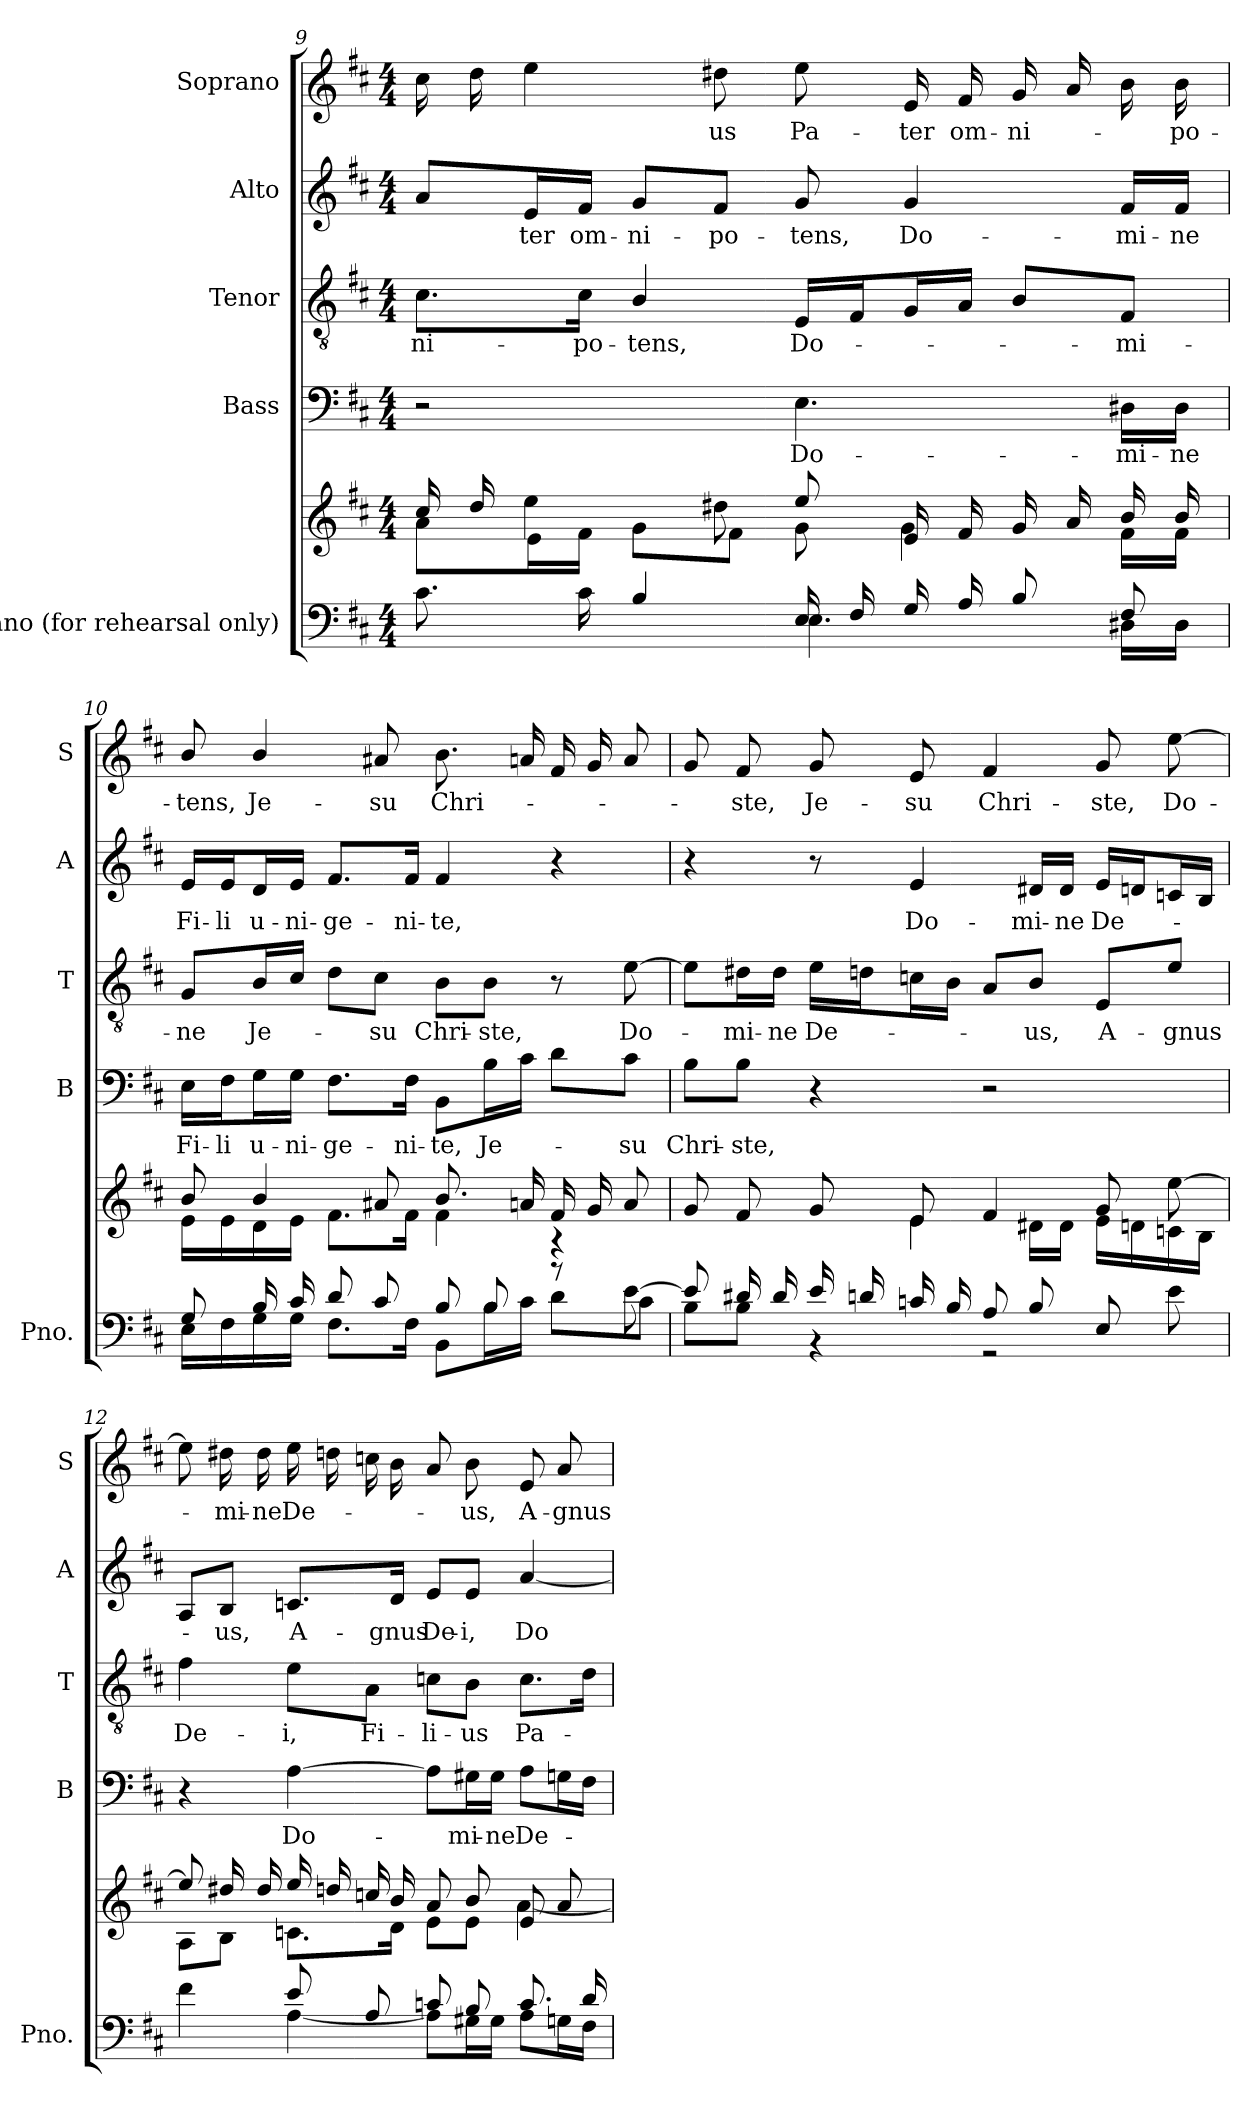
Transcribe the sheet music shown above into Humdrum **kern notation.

**kern	**kern	**kern	**text	**kern	**text	**kern	**text	**kern	**text
*part5	*part5	*part4	*part4	*part3	*part3	*part2	*part2	*part1	*part1
*staff6	*staff5	*staff4	*staff4	*staff3	*staff3	*staff2	*staff2	*staff1	*staff1
*I"Piano (for rehearsal only)	*	*I"Bass	*	*I"Tenor	*	*I"Alto	*	*I"Soprano	*
*I'Pno.	*	*I'B	*	*I'T	*	*I'A	*	*I'S	*
!!LO:LB:g=z
*clefF4	*clefG2	*clefF4	*	*clefGv2	*	*clefG2	*	*clefG2	*
*k[f#c#]	*k[f#c#]	*k[f#c#]	*	*k[f#c#]	*	*k[f#c#]	*	*k[f#c#]	*
*M4/4	*M4/4	*M4/4	*	*M4/4	*	*M4/4	*	*M4/4	*
=9	=9	=9	=9	=9	=9	=9	=9	=9	=9
*^	*^	*	*	*	*	*	*	*	*
!	!	!	!	!	!	!	!LO:LY:b	!	!	!	!
8.c#\	2ryy	16cc#/LL	8a\L	2r	.	8.c#\L	-ni-	8a/L	.	16cc#\LL	.
.	.	16dd/JL	.	.	.	.	.	.	.	16dd\JL	.
!	!	!	!	!	!	!	!	!	!LO:LY:b	!	!
.	.	4ee\	16e\L	.	.	.	.	16e/L	-ter	4ee\	.
!	!	!	!	!	!	!	!LO:LY:b	!	!LO:LY:b	!	!
16c#\	.	.	16f#\JJ	.	.	16c#\Jk	-po-	16f#/JJ	om-	.	.
!	!	!	!	!	!	!	!LO:LY:b	!	!LO:LY:b	!	!
4B/	.	.	8g\L	.	.	4B/	-tens,	8g/L	-ni-	.	.
!	!	!	!	!	!	!	!	!	!LO:LY:b	!	!LO:LY:b
.	.	8dd#X\	8f#\J	.	.	.	.	8f#/J	-po-	8dd#X\	-us
!	!	!	!	!	!LO:LY:b	!	!LO:LY:b	!	!LO:LY:b	!	!LO:LY:b
16E/	4.E\	8ee/	8g\	4.E\	Do-	16E/LL	Do-	8g/	-tens,	8ee\	Pa-
16F#/	.	.	.	.	.	16F#/J	.	.	.	.	.
!	!	!	!	!	!	!	!	!	!LO:LY:b	!	!LO:LY:b
16G/	.	16e/	4g\	.	.	16G/L	.	4g/	Do-	16e/	-ter
!	!	!	!	!	!	!	!	!	!	!	!LO:LY:b
16A/	.	16f#/	.	.	.	16A/JJ	.	.	.	16f#/	om-
!	!	!	!	!	!	!	!	!	!	!	!LO:LY:b
8B/	.	16g/	.	.	.	8B/L	.	.	.	16g/	-ni-
.	.	16a/	.	.	.	.	.	.	.	16a/	.
!	!	!	!	!	!LO:LY:b	!	!LO:LY:b	!	!LO:LY:b	!	!
8F#/	16D#X\LL	16b/	16f#\LL	16D#X\LL	-mi-	8F#/J	-mi-	16f#/LL	-mi-	16b\	.
!	!	!	!	!	!LO:LY:b	!	!	!	!LO:LY:b	!	!LO:LY:b
.	16D#\JJ	16b/	16f#\JJ	16D#\JJ	-ne	.	.	16f#/JJ	-ne	16b\	-po-
=10	=10	=10	=10	=10	=10	=10	=10	=10	=10	=10	=10
!	!	!	!	!	!LO:LY:b	!	!LO:LY:b	!	!LO:LY:b	!	!LO:LY:b
8G/	16E\LL	8b/	16e\LL	16E\LL	Fi-	8G/L	-ne	16e/LL	Fi-	8b/	-tens,
!	!	!	!	!	!LO:LY:b	!	!	!	!LO:LY:b	!	!
.	16F#\	.	16e\	16F#\J	-li	.	.	16e/J	-li	.	.
!	!	!	!	!	!LO:LY:b	!	!LO:LY:b	!	!LO:LY:b	!	!LO:LY:b
16B/	16G\	4b/	16d\	16G\L	u-	16B/L	Je-	16d/L	u-	4b/	Je-
!	!	!	!	!	!LO:LY:b	!	!	!	!LO:LY:b	!	!
16c#/	16G\JJ	.	16e\JJ	16G\JJ	-ni-	16c#/JJ	.	16e/JJ	-ni-	.	.
!	!	!	!	!	!LO:LY:b	!	!	!	!LO:LY:b	!	!
8d/	8.F#\L	.	8.f#\L	8.F#\L	-ge-	8d\L	.	8.f#/L	-ge-	.	.
!	!	!	!	!	!	!	!LO:LY:b	!	!	!	!LO:LY:b
8c#/	.	8a#X/	.	.	.	8c#\J	-su	.	.	8a#X/	-su
!	!	!	!	!	!LO:LY:b	!	!	!	!LO:LY:b	!	!
.	16F#\Jk	.	16f#\Jk	16F#\Jk	-ni-	.	.	16f#/Jk	-ni-	.	.
!	!	!	!	!	!LO:LY:b	!	!LO:LY:b	!	!LO:LY:b	!	!LO:LY:b
8B/	8BB\L	8.b/	4f#\	8BB\L	-te,	8B\L	Chri-	4f#/	-te,	8.b\	Chri-
!	!	!	!	!	!LO:LY:b	!	!LO:LY:b	!	!	!	!
8B/	16B\L	.	.	16B\L	Je-	8B\J	-ste,	.	.	.	.
.	16c#\JJ	16an/	.	16c#\JJ	.	.	.	.	.	16an/	.
8r	8d\L	16f#/	4r	8d\L	.	8r	.	4r	.	16f#/	.
.	.	16g/	.	.	.	.	.	.	.	16g/	.
!	!	!	!	!	!LO:LY:b	!	!LO:LY:b	!	!	!	!
[>8e\	8c#\J	8a/	.	8c#\J	-su	[>8e\	Do-	.	.	8a/	.
=11	=11	=11	=11	=11	=11	=11	=11	=11	=11	=11	=11
!	!	!	!	!	!LO:LY:b	!	!	!	!	!	!
8e/]	8B\L	8g/	4.ryy	8B\L	Chri-	8e\L]	.	4r	.	8g/	.
!	!	!	!	!	!LO:LY:b	!	!LO:LY:b	!	!	!	!LO:LY:b
16d#X/	8B\J	8f#/	.	8B\J	-ste,	16d#X\L	-mi-	.	.	8f#/	-ste,
!	!	!	!	!	!	!	!LO:LY:b	!	!	!	!
16d#/	.	.	.	.	.	16d#\JJ	-ne	.	.	.	.
!	!	!	!	!	!	!	!LO:LY:b	!	!	!	!LO:LY:b
16e/	4r	8g/	.	4r	.	16e\LL	De-	8r	.	8g/	Je-
16dn/	.	.	.	.	.	16dn\J	.	.	.	.	.
!	!	!	!	!	!	!	!	!	!LO:LY:b	!	!LO:LY:b
16cn/	.	8e/	4e\	.	.	16cn\L	.	4e/	Do-	8e/	-su
16B/	.	.	.	.	.	16B\JJ	.	.	.	.	.
!	!	!	!	!	!	!	!	!	!	!	!LO:LY:b
8A/	2r	4f#/	.	2r	.	8A/L	.	.	.	4f#/	Chri-
!	!	!	!	!	!	!	!LO:LY:b	!	!LO:LY:b	!	!
8B/	.	.	16d#X\LL	.	.	8B/J	-us,	16d#X/LL	-mi-	.	.
!	!	!	!	!	!	!	!	!	!LO:LY:b	!	!
.	.	.	16d#\JJ	.	.	.	.	16d#/JJ	-ne	.	.
!	!	!	!	!	!	!	!LO:LY:b	!	!LO:LY:b	!	!LO:LY:b
8E/	.	8g/	16e\LL	.	.	8E/L	A-	16e/LL	De-	8g/	-ste,
.	.	.	16dn\	.	.	.	.	16dn/J	.	.	.
!	!	!	!	!	!	!	!LO:LY:b	!	!	!	!LO:LY:b
8e\	.	[<8ee\	16cn\	.	.	8e/J	-gnus	16cn/L	.	[<8ee\	Do-
.	.	.	16B\JJ	.	.	.	.	16B/JJ	.	.	.
!!LO:LB:g=z
=12	=12	=12	=12	=12	=12	=12	=12	=12	=12	=12	=12
!	!	!	!	!	!	!	!LO:LY:b	!	!	!	!
4f#\	4ryy	8ee/]	8A\L	4r	.	4f#\	De-	8A/L	.	8ee\]	.
!	!	!	!	!	!	!	!	!	!LO:LY:b	!	!LO:LY:b
.	.	16dd#X/	8B\J	.	.	.	.	8B/J	-us,	16dd#X\	-mi-
!	!	!	!	!	!	!	!	!	!	!	!LO:LY:b
.	.	16dd#/	.	.	.	.	.	.	.	16dd#\	-ne
!	!	!	!	!	!LO:LY:b	!	!LO:LY:b	!	!LO:LY:b	!	!LO:LY:b
8e/	[>4A\	16ee/	8.cn\L	[>4A\	Do-	8e\L	-i,	8.cn/L	A-	16ee\	De-
.	.	16ddn/	.	.	.	.	.	.	.	16ddn\	.
!	!	!	!	!	!	!	!LO:LY:b	!	!	!	!
8A/	.	16ccn/	.	.	.	8A\J	Fi-	.	.	16ccn\	.
!	!	!	!	!	!	!	!	!	!LO:LY:b	!	!
.	.	16b/	16d\Jk	.	.	.	.	16d/Jk	-gnus	16b\	.
!	!	!	!	!	!	!	!LO:LY:b	!	!LO:LY:b	!	!
8cn/	8A\L]	8a/	8e\L	8A\L]	.	8cn\L	-li-	8e/L	De-	8a/	.
!	!	!	!	!	!LO:LY:b	!	!LO:LY:b	!	!LO:LY:b	!	!LO:LY:b
8B/	16G#X\L	8b/	8e\J	16G#X\L	-mi-	8B\J	-us	8e/J	-i,	8b\	-us,
!	!	!	!	!	!LO:LY:b	!	!	!	!	!	!
.	16G#\JJ	.	.	16G#\JJ	-ne	.	.	.	.	.	.
!	!	!	!	!	!LO:LY:b	!	!LO:LY:b	!	!LO:LY:b	!	!LO:LY:b
8.c/	8A\L	8e/	[<4a\	8A\L	De-	8.c\L	Pa-	[<4a/	Do-	8e/	A-
!	!	!	!	!	!	!	!	!	!	!	!LO:LY:b
.	16Gn\L	8a/	.	16Gn\L	.	.	.	.	.	8a/	-gnus
16d/	16F#\JJ	.	.	16F#\JJ	.	16d\Jk	.	.	.	.	.
*v	*v	*	*	*	*	*	*	*	*	*	*
*	*v	*v	*	*	*	*	*	*	*	*
=	=	=	=	=	=	=	=	=	=
*-	*-	*-	*-	*-	*-	*-	*-	*-	*-
